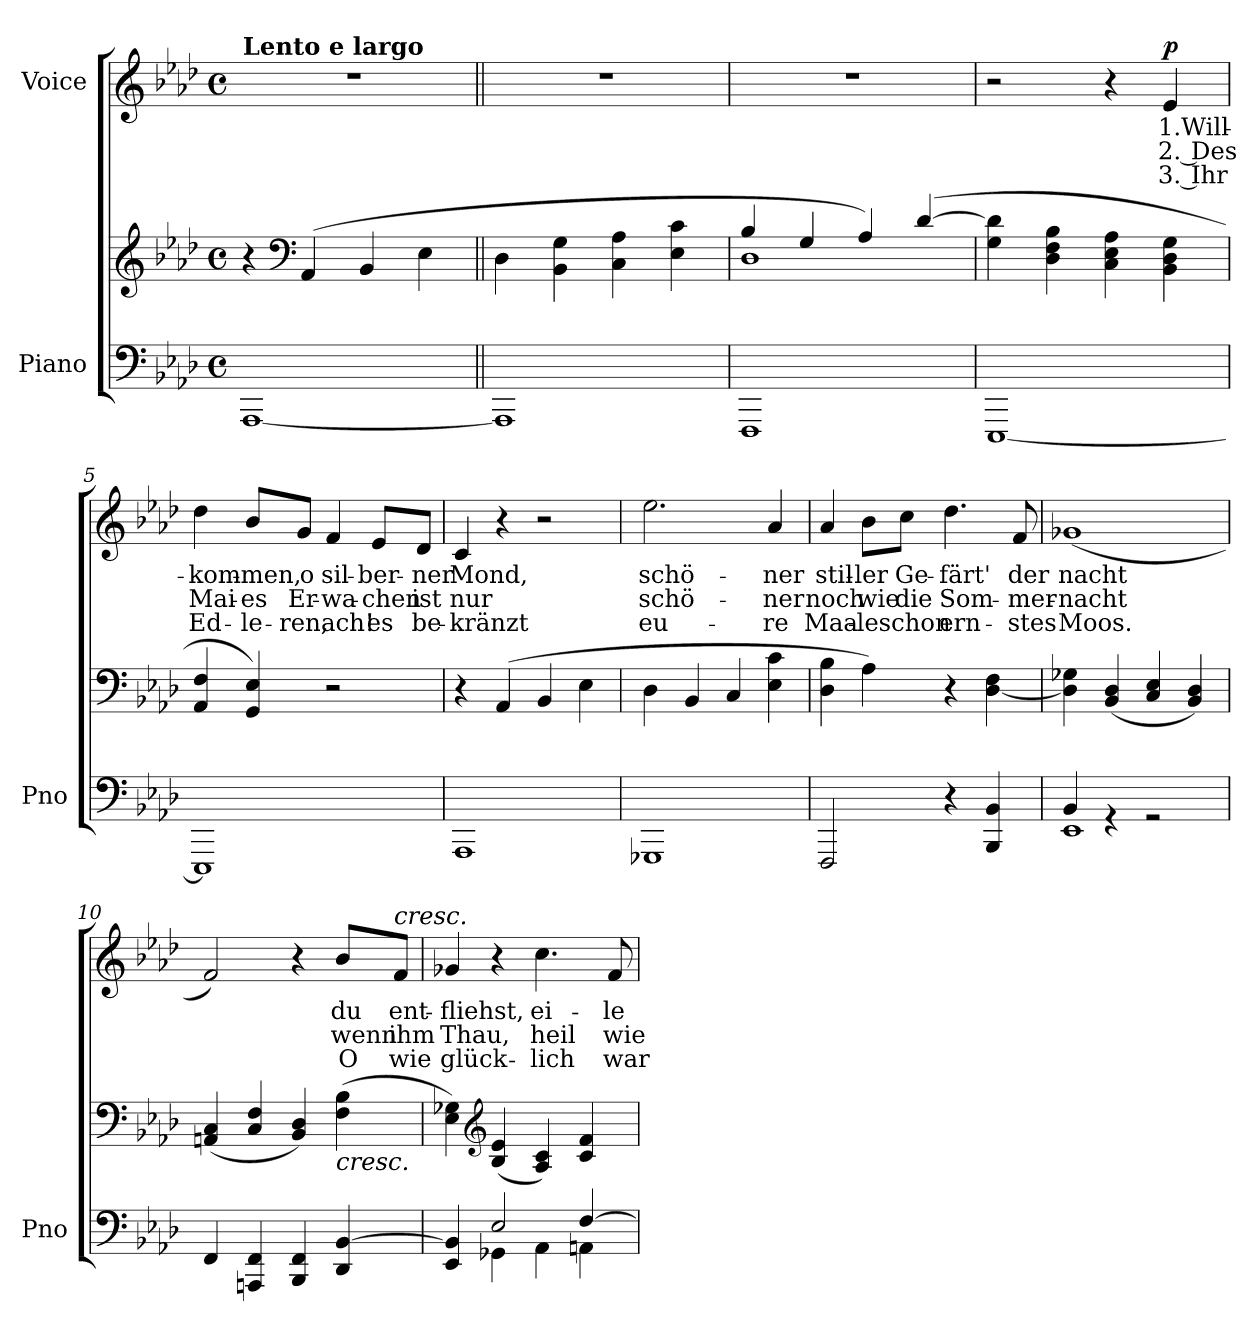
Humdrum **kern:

**kern	**kern	**kern	**text	**text	**text	**dynam
*part2	*part2	*part1	*part1	*part1	*part1	*part1
*staff3	*staff2	*staff1	*staff1	*staff1	*staff1	*staff1
*I"Piano	*	*I"Voice	*	*	*	*
*I'Pno	*	*	*	*	*	*
*clefF4	*clefG2	*clefG2	*	*	*	*
*k[b-e-a-d-]	*k[b-e-a-d-]	*k[b-e-a-d-]	*	*	*	*
*M4/4	*M4/4	*M4/4	*	*	*	*
*met(c)	*met(c)	*met(c)	*	*	*	*
=1	=1	=1	=1	=1	=1	=1
!	!	!LO:TX:a:B:t=Lento e largo	!	!	!	!
[1AAA-	4r	1r	.	.	.	.
*	*clefF4	*	*	*	*	*
.	(>4AA-/	.	.	.	.	.
.	4BB-/	.	.	.	.	.
.	4E-\	.	.	.	.	.
=2||	=2||	=2||	=2||	=2||	=2||	=2||
1AAA-]	4D-\	1r	.	.	.	.
.	4BB-\ 4G\	.	.	.	.	.
.	4C\ 4A-\	.	.	.	.	.
.	4E-\ 4c\	.	.	.	.	.
=3	=3	=3	=3	=3	=3	=3
*	*^	*	*	*	*	*
1FFF	4B-/	1D-	1r	.	.	.	.
.	4G/	.	.	.	.	.	.
.	4A-/)	.	.	.	.	.	.
.	(>[4d-/	.	.	.	.	.	.
*	*v	*v	*	*	*	*	*
=4	=4	=4	=4	=4	=4	=4
[1EEE-	4G\ 4d-\]	2r	.	.	.	.
.	4D-\ 4F\ 4B-\	.	.	.	.	.
.	4C\ 4E-\ 4A-\	4r	.	.	.	.
!	!	!	!LO:LY:b	!LO:LY:b	!LO:LY:b	!LO:DY:a
.	4BB-\ 4D-\ 4G\	4e-/	1.Will-	2. Des	3. Ihr	p
=5	=5	=5	=5	=5	=5	=5
!	!	!	!LO:LY:b	!LO:LY:b	!LO:LY:b	!
1EEE-]	4AA-/ 4F/	4dd-\	-kom-	Mai-	Ed-	.
!	!	!	!LO:LY:b	!LO:LY:b	!LO:LY:b	!
.	4GG/ 4E-/)	8b-/L	-men,	-es	-le-	.
!	!	!	!LO:LY:b	!LO:LY:b	!LO:LY:b	!
.	.	8g/J	o	Er-	-ren,	.
!	!	!	!LO:LY:b	!LO:LY:b	!LO:LY:b	!
.	2r	4f/	sil-	-wa-	ach!	.
!	!	!	!LO:LY:b	!LO:LY:b	!LO:LY:b	!
.	.	8e-/L	-ber-	-chen	es	.
!	!	!	!LO:LY:b	!LO:LY:b	!LO:LY:b	!
.	.	8d-/J	-ner	ist	be-	.
=6	=6	=6	=6	=6	=6	=6
!	!	!	!LO:LY:b	!LO:LY:b	!LO:LY:b	!
1AAA-	4r	4c/	Mond,	nur	-kränzt	.
.	(>4AA-/	4r	.	.	.	.
.	4BB-/	2r	.	.	.	.
.	4E-\	.	.	.	.	.
!!LO:LB:g=z
=7	=7	=7	=7	=7	=7	=7
!	!	!	!LO:LY:b	!LO:LY:b	!LO:LY:b	!
1GGG-X	4D-\	2.ee-\	schö-	schö-	eu-	.
.	4BB-/	.	.	.	.	.
.	4C/	.	.	.	.	.
!	!	!	!LO:LY:b	!LO:LY:b	!LO:LY:b	!
.	4E-\ 4c\	4a-/	-ner	-ner	-re	.
=8	=8	=8	=8	=8	=8	=8
!	!	!	!LO:LY:b	!LO:LY:b	!LO:LY:b	!
2FFF/	4D-\ 4B-\	4a-/	stil-	noch	Maa-	.
!	!	!	!LO:LY:b	!LO:LY:b	!LO:LY:b	!
.	4A-\)	8b-\L	-ler	wie	-le	.
!	!	!	!LO:LY:b	!LO:LY:b	!LO:LY:b	!
.	.	8cc\J	Ge-	die	schon	.
!	!	!	!LO:LY:b	!LO:LY:b	!LO:LY:b	!
4r	4r	4.dd-\	-färt'	Som-	ern-	.
4BBB-/ 4BB-/	[4D-\ 4F\	.	.	.	.	.
!	!	!	!LO:LY:b	!LO:LY:b	!LO:LY:b	!
.	.	8f/	der	-mer-	-stes	.
=9	=9	=9	=9	=9	=9	=9
*^	*	*	*	*	*	*
!	!	!	!	!LO:LY:b	!LO:LY:b	!LO:LY:b	!
4BB-/	1EE-	4D-\] 4G-X\	(<1g-X	nacht	-nacht	Moos.	.
4rGG	.	(<4BB-/ 4D-/	.	.	.	.	.
2rGG	.	4C/ 4E-/	.	.	.	.	.
.	.	4BB-/ 4D-/)	.	.	.	.	.
*v	*v	*	*	*	*	*	*
=10	=10	=10	=10	=10	=10	=10
4FF/	(<4AAn/ 4C/	2f/)	.	.	.	.
4AAAn/ 4FF/	4C/ 4F/	.	.	.	.	.
4BBB-/ 4FF/	4BB-/ 4D-/)	4r	.	.	.	.
!	!LO:TX:b:i:t=cresc.	!	!	!	!	!
!	!	!	!LO:LY:b	!LO:LY:b	!LO:LY:b	!
4DD-/ [4BB-/	(>4F\ 4B-\	8b-/L	du	wenn	O	.
!	!	!LO:TX:a:i:t=cresc.	!	!	!	!
!	!	!	!LO:LY:b	!LO:LY:b	!LO:LY:b	!
.	.	8f/J	ent-	ihm	wie	.
=11	=11	=11	=11	=11	=11	=11
*^	*	*	*	*	*	*
!	!	!	!	!LO:LY:b	!LO:LY:b	!LO:LY:b	!
4EE-/ 4BB-/]	4rEEyy	4E-\ 4G-X\)	4g-X/	-fliehst,	Thau,	glück-	.
*	*	*clefG2	*	*	*	*	*
2E-/	4GG-X\	(<4B-/ 4e-/	4r	.	.	.	.
!	!	!	!	!LO:LY:b	!LO:LY:b	!LO:LY:b	!
.	4AA-\	4A-/ 4c/)	4.cc\	ei-	heil	-lich	.
[4F/	4AAn\	4c/ 4f/	.	.	.	.	.
!	!	!	!	!LO:LY:b	!LO:LY:b	!LO:LY:b	!
.	.	.	8f/	-le	wie	war	.
*v	*v	*	*	*	*	*	*
=	=	=	=	=	=	=
*-	*-	*-	*-	*-	*-	*-
